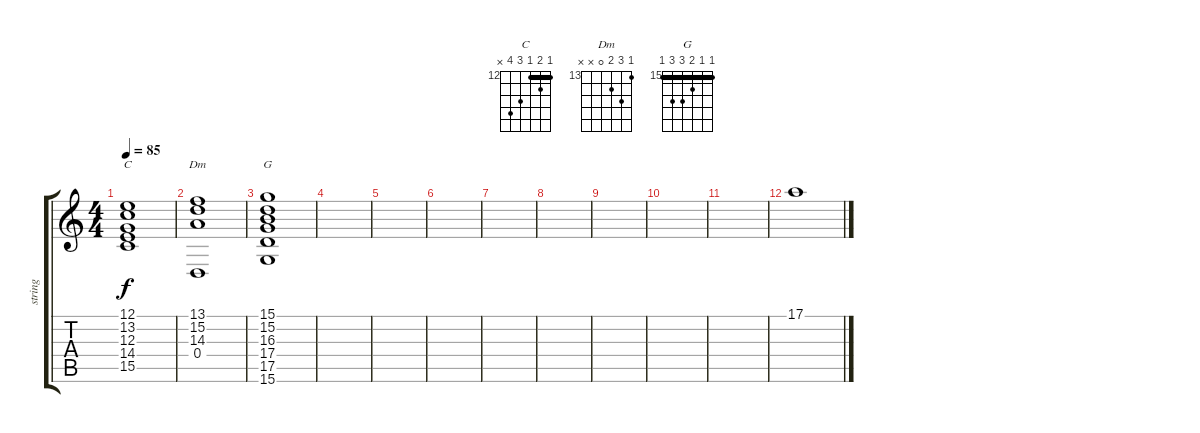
\track ("string" "string") {instrument stringensemble1}
\staff {score tabs}
\tuning (E4 B3 G3 D3 A2 E2) {hide}
\chord ("C" 12 13 12 14 15 x) {firstfret 12 barre 12}
\chord ("Dm" 13 15 14 0 x x) {firstfret 13}
\chord ("G" 15 15 16 17 17 15) {firstfret 15 barre 15}
\ts (4 4)
\tempo 85
\clef g2
\ks c
(12.1 13.2 12.3 14.4 15.5).1{ch "C" dy f} |
(13.1 15.2 14.3 0.4).1{ch "Dm"} |
(15.1 15.2 16.3 17.4 17.5 15.6).1{ch "G"} |
|
|
|
|
|
|
|
|
17.1.1
